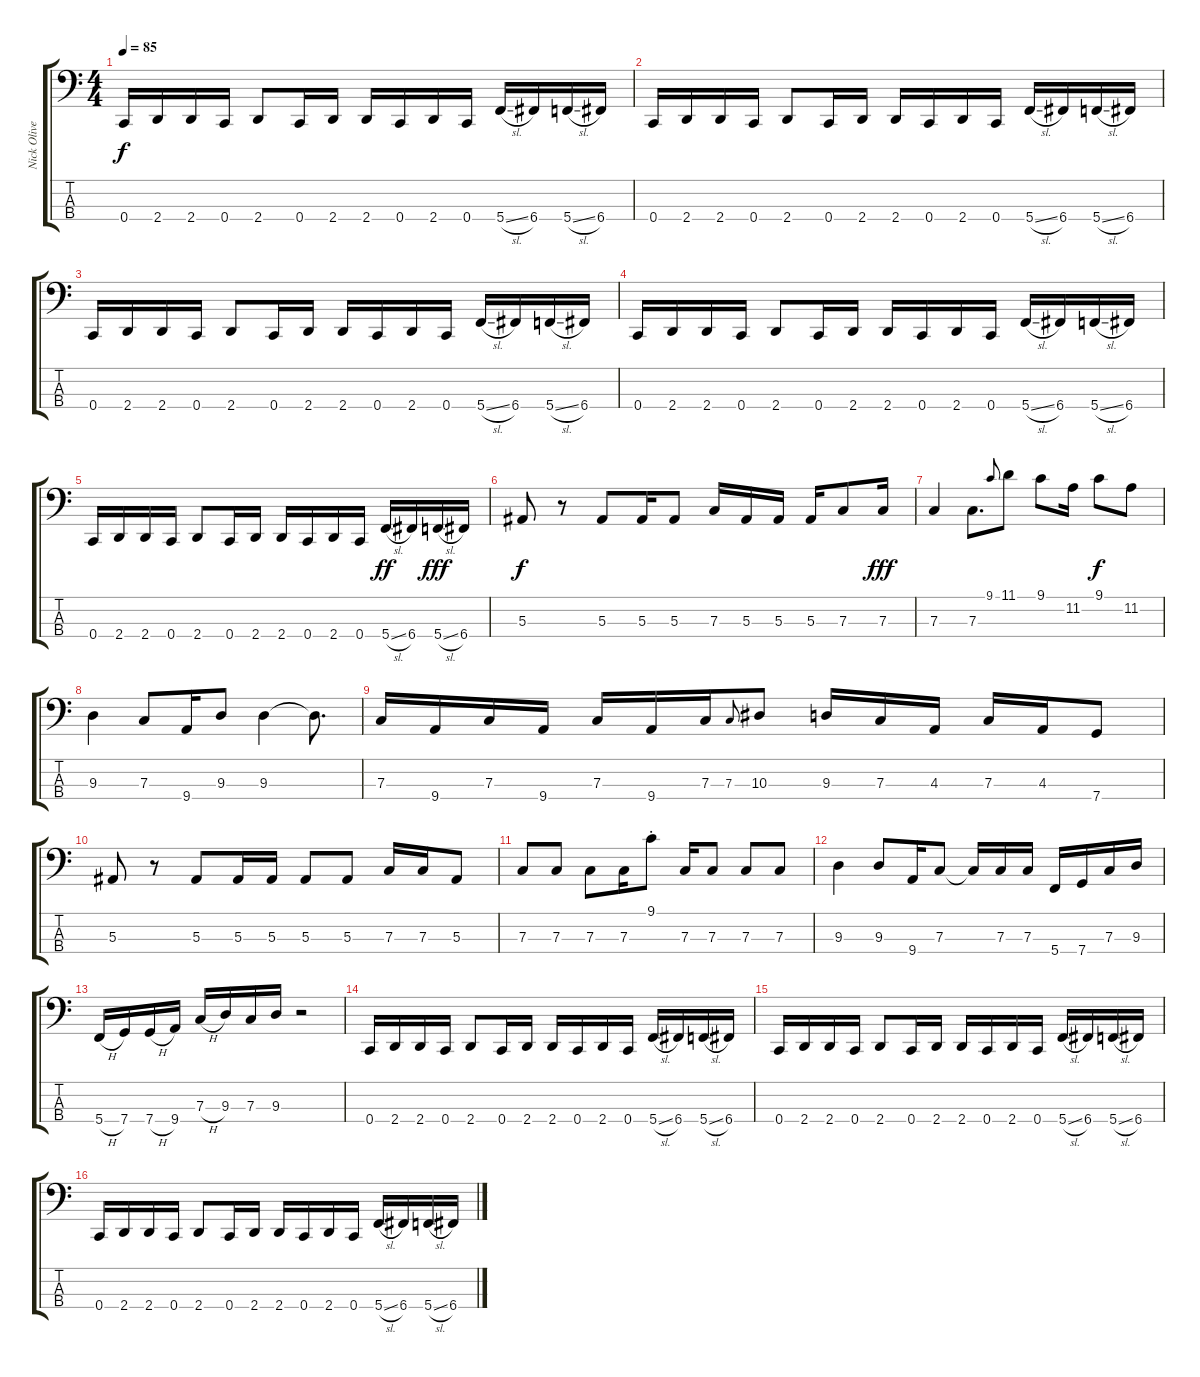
\track ("Nick Oliveri" "Nick Olive") {instrument electricbassfinger}
\staff {score tabs}
\tuning (Eb2 Bb1 F1 C1) {hide}
\ts (4 4)
\tempo 85
\clef f4
\ks c
0.4.16{dy f} 2.4.16 2.4.16 0.4.16 2.4.8 0.4.16 2.4.16 2.4.16 0.4.16 2.4.16 0.4.16 5.4{sl}.16 6.4.16 5.4{sl}.16 6.4.16 |
0.4.16{volume 10} 2.4.16 2.4.16 0.4.16 2.4.8 0.4.16 2.4.16 2.4.16 0.4.16 2.4.16 0.4.16 5.4{sl}.16 6.4.16 5.4{sl}.16 6.4.16 |
0.4.16 2.4.16 2.4.16 0.4.16 2.4.8 0.4.16 2.4.16 2.4.16 0.4.16 2.4.16 0.4.16 5.4{sl}.16 6.4.16 5.4{sl}.16 6.4.16 |
0.4.16 2.4.16 2.4.16 0.4.16 2.4.8 0.4.16 2.4.16 2.4.16 0.4.16 2.4.16 0.4.16 5.4{sl}.16 6.4.16 5.4{sl}.16 6.4.16 |
0.4.16 2.4.16 2.4.16 0.4.16 2.4.8 0.4.16 2.4.16 2.4.16 0.4.16 2.4.16 0.4.16 5.4{sl}.16{dy ff} 6.4.16 5.4{sl}.16{dy fff} 6.4.16 |
5.3.8{dy f volume 13} r.8 5.3.8 5.3.16 5.3.8 7.3.16 5.3.16 5.3.16 5.3.16 7.3.8 7.3.16{dy fff} |
7.3.4 7.3.8{d} 9.1.8{gr onbeat} 11.1.8 9.1.8 11.2.16 9.1.8{dy f} 11.2.8 |
9.3.4 7.3.8 9.4.16 9.3.8 9.3.4 9.3{t}.8{d} |
7.3.16 9.4.16 7.3.16 9.4.16 7.3.16 9.4.16 7.3.16 7.3.8{gr onbeat} 10.3.8 9.3.16 7.3.16 4.3.16 7.3.16 4.3.16 7.4.8 |
5.3.8 r.8 5.3.8 5.3.16 5.3.16 5.3.8 5.3.8 7.3.16 7.3.16 5.3.8 |
7.3.8 7.3.8 7.3.8 7.3.16 9.1{st}.8 7.3.16 7.3.8 7.3.8 7.3.8 |
9.3.4 9.3.8 9.4.16 7.3.8 7.3{t}.16 7.3.16 7.3.16 5.4.16 7.4.16 7.3.16 9.3.16 |
5.4{h}.16 7.4.16 7.4{h}.16 9.4.16 7.3{h}.16 9.3.16 7.3.16 9.3.16 r.2 |
0.4.16 2.4.16 2.4.16 0.4.16 2.4.8 0.4.16 2.4.16 2.4.16 0.4.16 2.4.16 0.4.16 5.4{sl}.16 6.4.16 5.4{sl}.16 6.4.16 |
0.4.16 2.4.16 2.4.16 0.4.16 2.4.8 0.4.16 2.4.16 2.4.16 0.4.16 2.4.16 0.4.16 5.4{sl}.16 6.4.16 5.4{sl}.16 6.4.16 |
0.4.16 2.4.16 2.4.16 0.4.16 2.4.8 0.4.16 2.4.16 2.4.16 0.4.16 2.4.16 0.4.16 5.4{sl}.16 6.4.16 5.4{sl}.16 6.4.16
